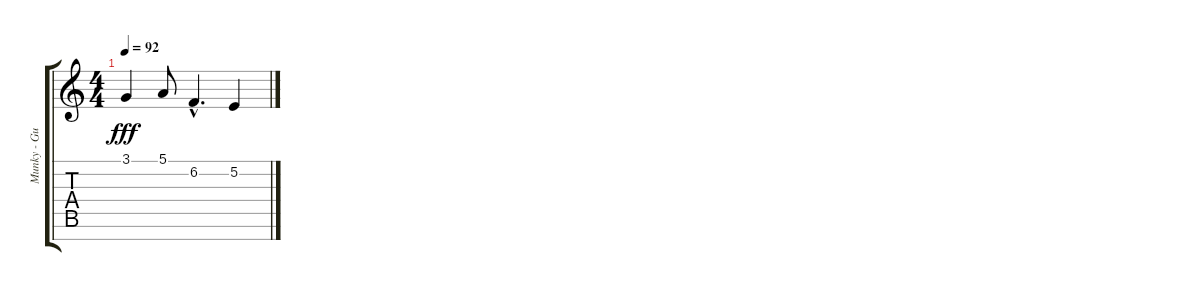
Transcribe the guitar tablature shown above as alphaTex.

\track ("Munky - Guitar effects" "Munky - Gu") {instrument pad6metallic}
\staff {score tabs}
\tuning (E4 B3 G3 D3 A2 E2 B1) {hide}
\ts (4 4)
\tempo 92
\clef g2
\ks c
3.1.4{dy fff volume 4} 5.1.8{volume 3} 6.2{hac}.4{d} 5.2.4{volume 1}
